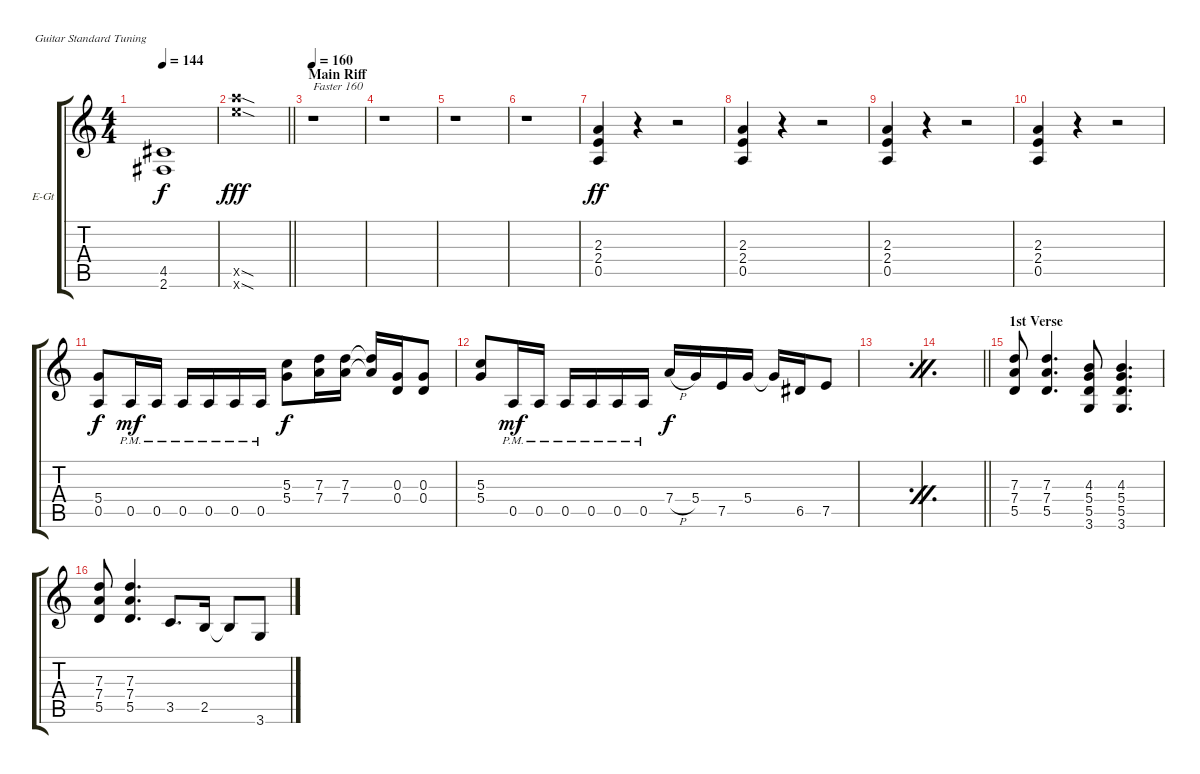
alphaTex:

\bracketExtendMode groupsimilarinstruments
\firstSystemTrackNameOrientation horizontal
\otherSystemsTrackNameOrientation horizontal
\track ("Gtr. II Rhytm" "E-Gt") {instrument overdrivenguitar}
\staff {score tabs}
\tuning (E4 B3 G3 D3 A2 E2)
\ts (4 4)
\tempo 144
\clef g2
\ks c
(4.5{t} 2.6{t}).1{dy f} |
\barLineRight lightlight
(24.5{sod x} 24.6{sod x}).1{dy fff} |
\section ("" "Main Riff")
\tempo 160
r.1{txt "Faster 160"} |
r.1 |
r.1 |
r.1 |
(2.3 2.4 0.5).4{dy ff} r.4 r.2 |
(2.3 2.4 0.5).4 r.4 r.2 |
(2.3 2.4 0.5).4 r.4 r.2 |
(2.3 2.4 0.5).4 r.4 r.2 |
(5.4 0.5).8{dy f} 0.5{pm}.16{dy mf} 0.5{pm}.16 0.5{pm}.16 0.5{pm}.16 0.5{pm}.16 0.5{pm}.16 (5.3 5.4).8{dy f} (7.3 7.4).16 (7.3 7.4).16 (7.3{t} 7.4{t}).16 (0.3 0.4).16 (0.3 0.4).8 |
(5.3 5.4).8 0.5{pm}.16{dy mf} 0.5{pm}.16 0.5{pm}.16 0.5{pm}.16 0.5{pm}.16 0.5{pm}.16 7.4{h}.16{dy f} 5.4.16 7.5.16 5.4.16 5.4{t}.16 6.5.16 7.5.8 |
\simile firstofdouble
|
\simile secondofdouble
\barLineRight lightlight
|
\section ("" "1st Verse")
\simile none
(7.3 7.4 5.5).8 (7.3 7.4 5.5).4{d} (4.3 5.4 5.5 3.6).8 (4.3 5.4 5.5 3.6).4{d} |
(7.3 7.4 5.5).8 (7.3 7.4 5.5).4{d} 3.5.8{d} 2.5.16 2.5{t}.8 3.6.8
